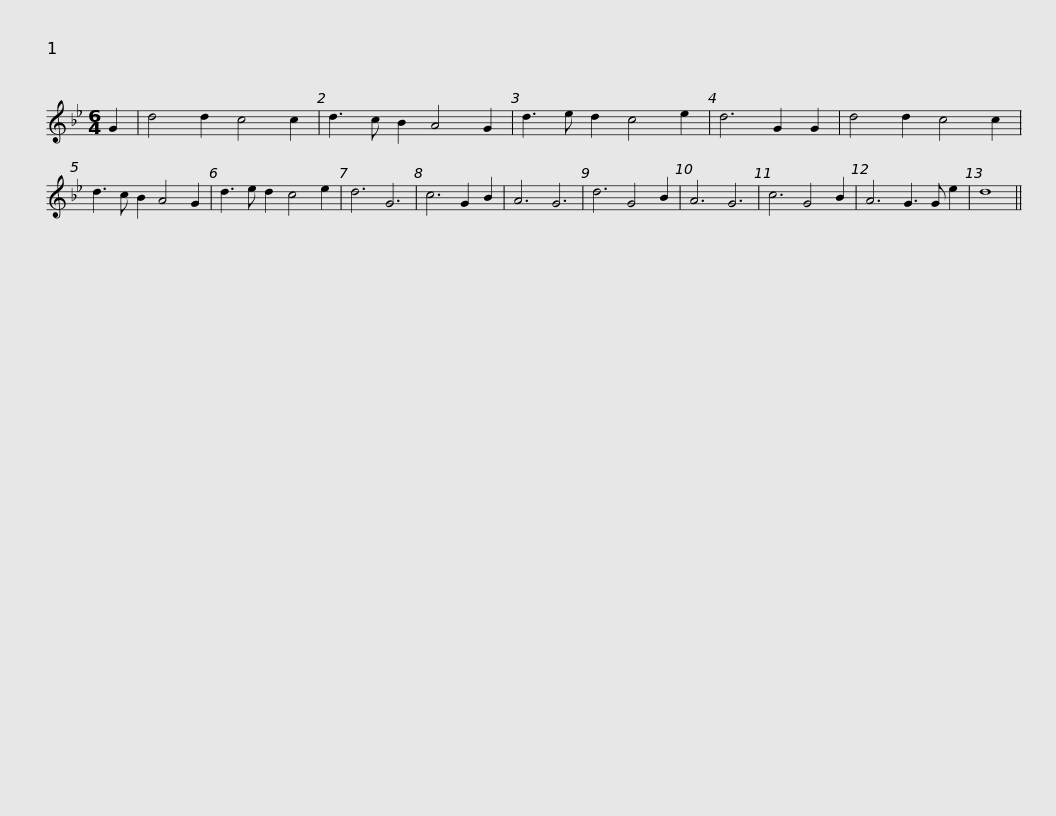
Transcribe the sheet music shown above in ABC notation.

X:1
L:1/8
M:6/4
I:linebreak $
K:Gmin
V:1 treble
V:1
 G2 | d4 d2 c4 c2 | d3 c B2 A4 G2 | d3 e d2 c4 e2 | d6 G2 G2 | %5
 d4 d2 c4 c2 | d3 c B2 A4 G2 | d3 e d2 c4 e2 | d6 G6 |$ c6 G2 B2 | %10
 A6 G6 | d6 G4 B2 | A6 G6 | c6 G4 B2 | A6 G3 G e2 | %15
 d8 || %16
